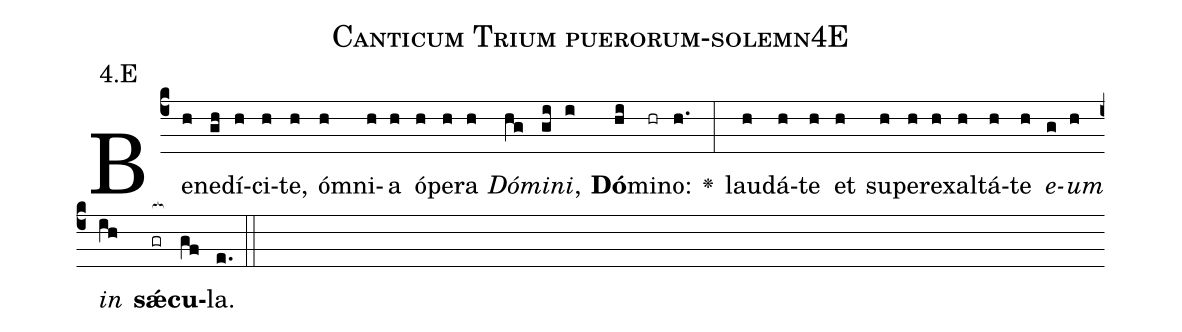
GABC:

name: Canticum Trium puerorum-solemn4E;
annotation: 4.E;
%%
(c4)Be(h)ne(gh)dí(h)ci(h)te,(h) óm(h)ni(h)a(h) ó(h)pe(h)ra(h) <i>Dó</i>(hg)<i>mi</i>(gi)<i>ni</i>,(i) <b>Dó</b>(hi)mi(hr)no:(h.) <v>\greheightstar</v>(:) lau(h)dá(h)te(h) et(h) su(h)pe(h)re(h)xal(h)tá(h)te(h) <i>e</i>(g)<i>um</i>(h) <i>in</i>(ih) <b>sǽ</b>(gr[ocb:1{])<b>cu</b>(gf[ocb:0}])la.(e.) (::)


%E(h) u(g) o(h) u(ih) a(gf) e.(e.) (::)
